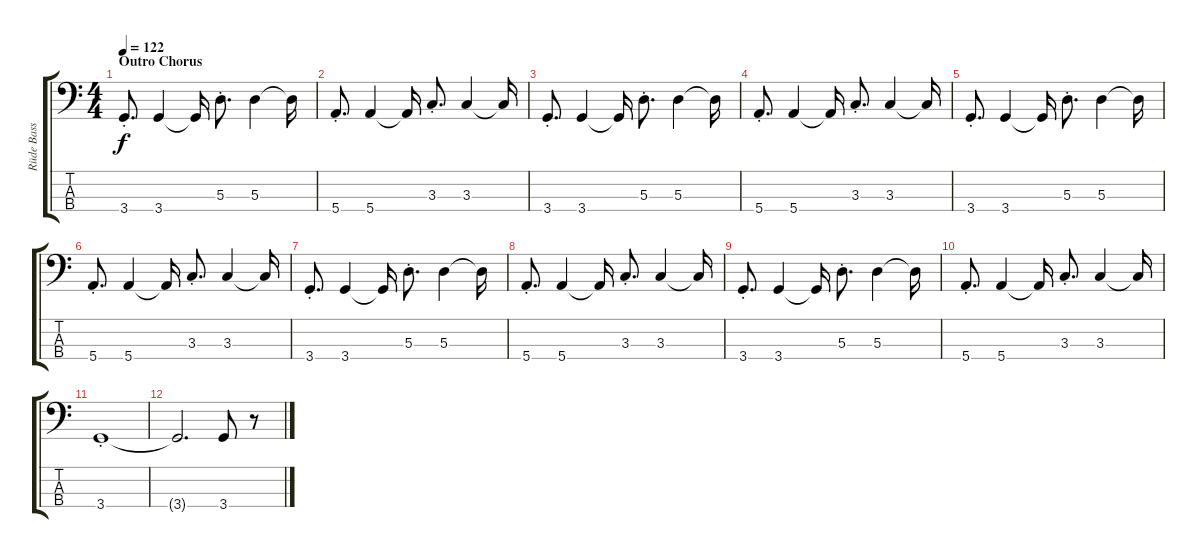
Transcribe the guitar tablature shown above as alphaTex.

\track ("Rüde Bass" "Rüde Bass") {instrument electricbassfinger}
\staff {score tabs}
\tuning (G2 D2 A1 E1) {hide}
\ts (4 4)
\section ("" "Outro Chorus")
\tempo 122
\clef f4
\ks c
3.4{st}.8{d dy f} 3.4.4 3.4{t}.16 5.3{st}.8{d} 5.3.4 5.3{t}.16 |
5.4{st}.8{d} 5.4.4 5.4{t}.16 3.3{st}.8{d} 3.3.4 3.3{t}.16 |
3.4{st}.8{d} 3.4.4 3.4{t}.16 5.3{st}.8{d} 5.3.4 5.3{t}.16 |
5.4{st}.8{d} 5.4.4 5.4{t}.16 3.3{st}.8{d} 3.3.4 3.3{t}.16 |
3.4{st}.8{d} 3.4.4 3.4{t}.16 5.3{st}.8{d} 5.3.4 5.3{t}.16 |
5.4{st}.8{d} 5.4.4 5.4{t}.16 3.3{st}.8{d} 3.3.4 3.3{t}.16 |
3.4{st}.8{d} 3.4.4 3.4{t}.16 5.3{st}.8{d} 5.3.4 5.3{t}.16 |
5.4{st}.8{d} 5.4.4 5.4{t}.16 3.3{st}.8{d} 3.3.4 3.3{t}.16 |
3.4{st}.8{d} 3.4.4 3.4{t}.16 5.3{st}.8{d} 5.3.4 5.3{t}.16 |
5.4{st}.8{d} 5.4.4 5.4{t}.16 3.3{st}.8{d} 3.3.4 3.3{t}.16 |
3.4{st}.1 |
3.4{t}.2{d} 3.4.8 r.8
